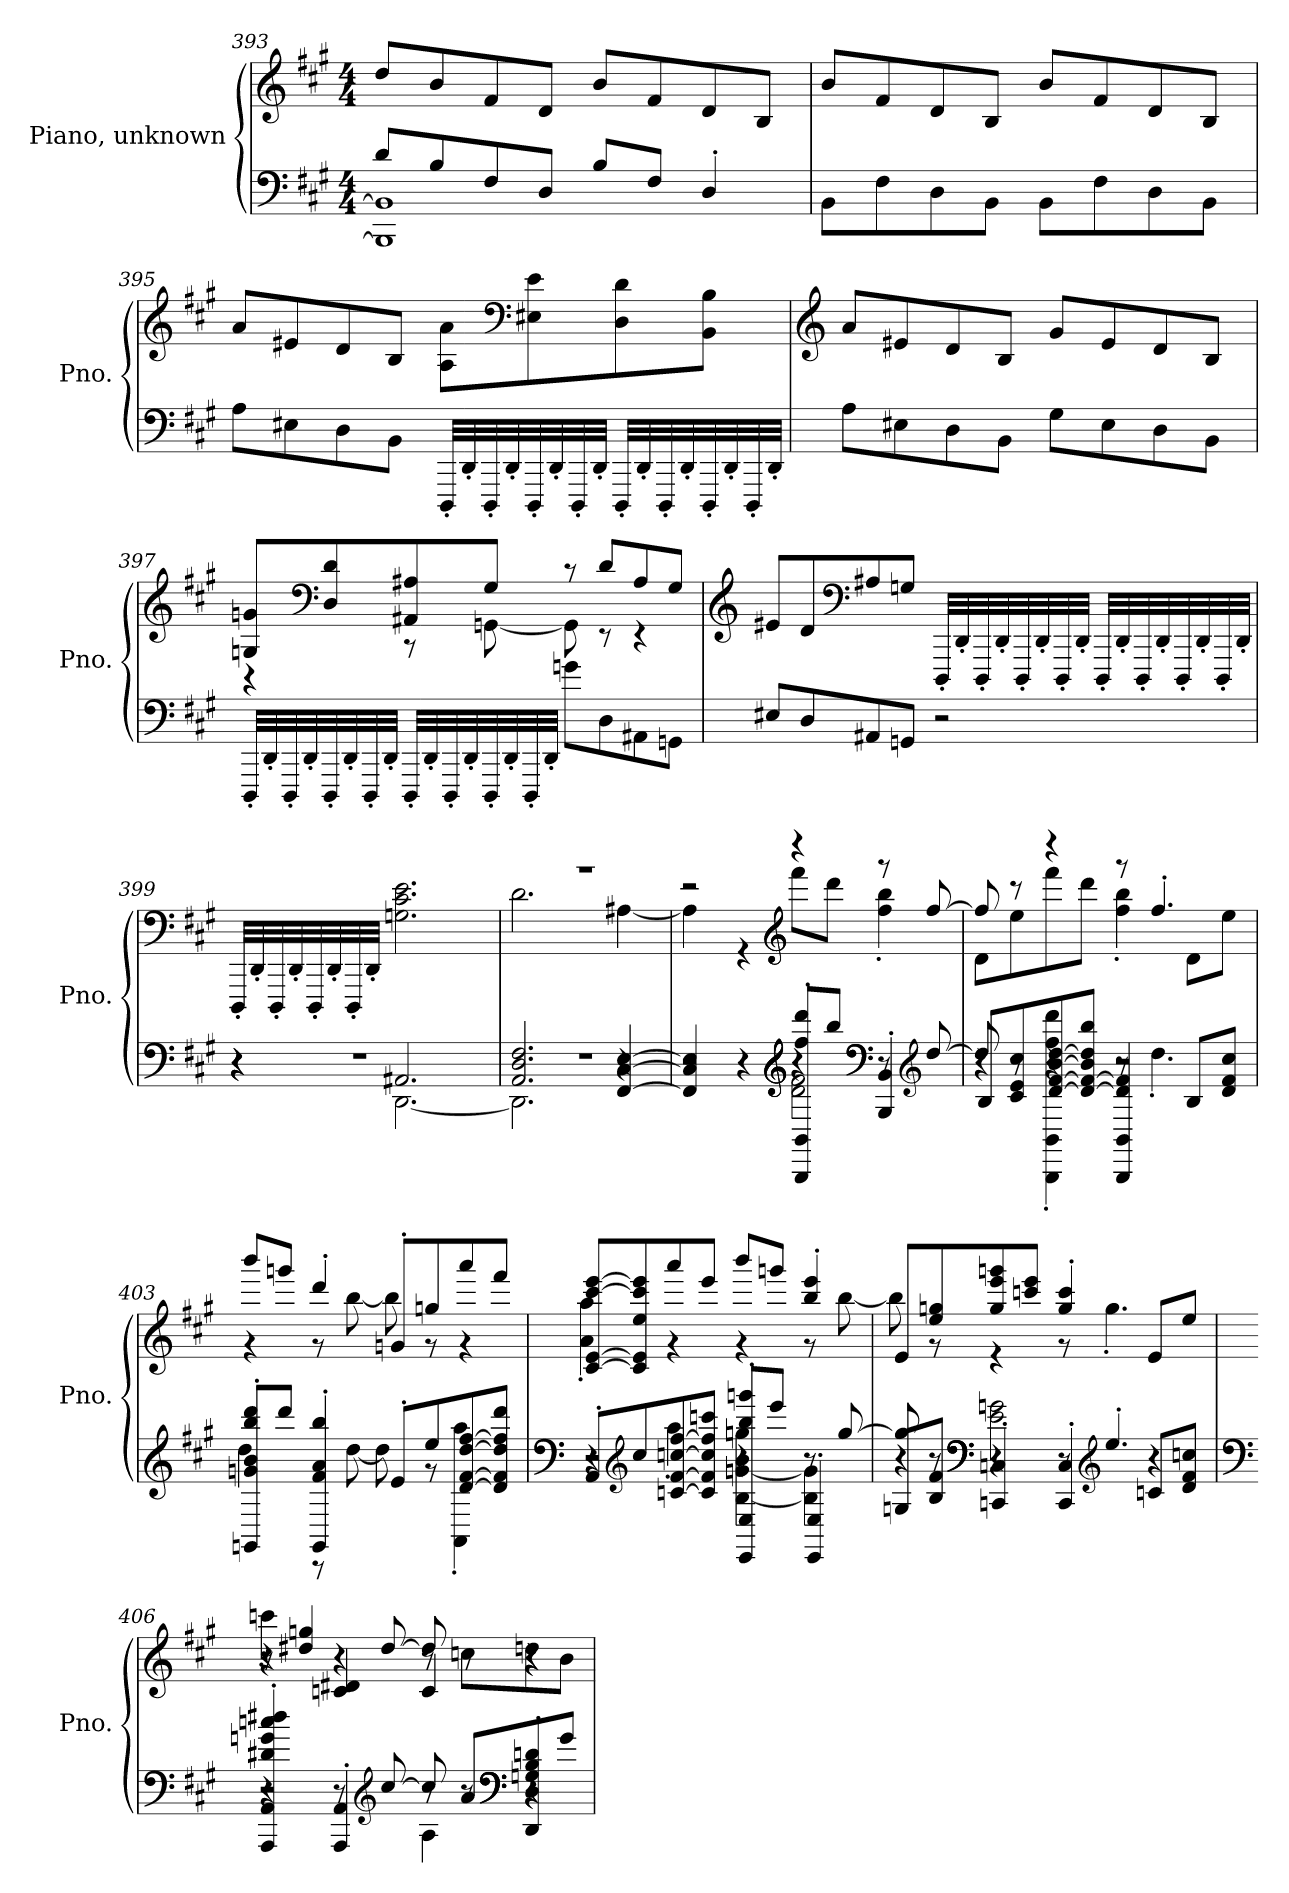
**kern	**kern
*part1	*part1
*staff2	*staff1
*I"Piano, unknown	*
*I'Pno.	*
*clefF4	*clefG2
*k[f#c#g#]	*k[f#c#g#]
*M4/4	*M4/4
=393	=393
*^	*
8d/L	1BBB] 1BB]	8dd/L
8B/	.	8b/
8F#/	.	8f#/
8D/J	.	8d/J
8B/L	.	8b/L
8F#/J	.	8f#/
4D'/	.	8d/
.	.	8B/J
*v	*v	*
=394	=394
8BB\L	8b/L
8F#\	8f#/
8D\	8d/
8BB\J	8B/J
8BB\L	8b/L
8F#\	8f#/
8D\	8d/
8BB\J	8B/J
!!LO:LB:g=z
=395	=395
8A\L	8a/L
8E#X\	8e#X/
8D\	8d/
8BB\J	8B/J
32DDD'/LLL	8A\ 8a\L
32DD'/	.
32DDD'/	.
32DD'/	.
*	*clefF4
32DDD'/	8E#X\ 8e#\
32DD'/	.
32DDD'/	.
32DD'/JJJ	.
32DDD'/LLL	8D\ 8d\
32DD'/	.
32DDD'/	.
32DD'/	.
32DDD'/	8BB\ 8B\J
32DD'/	.
32DDD'/	.
32DD'/JJJ	.
=396	=396
*	*clefG2
8A\L	8a/L
8E#X\	8e#X/
8D\	8d/
8BB\J	8B/J
8G#\L	8g#/L
8E#\	8e#/
8D\	8d/
8BB\J	8B/J
!!LO:LB:g=z
=397	=397
*	*^
32DDD'/LLL	8Gn/ 8gn/L	4r
32DD'/	.	.
32DDD'/	.	.
32DD'/	.	.
*	*clefF4	*
32DDD'/	8D/ 8d/	.
32DD'/	.	.
32DDD'/	.	.
32DD'/JJJ	.	.
32DDD'/LLL	8AA#X/ 8A#X/	8r
32DD'/	.	.
32DDD'/	.	.
32DD'/	.	.
32DDD'/	8G/J	[8GGn\
32DD'/	.	.
32DDD'/	.	.
32DD'/JJJ	.	.
8gn\L	8r	8GG\]
8D\	8d/L	8r
8AA#X\	8A#/	4r
8GGn\J	8G/J	.
*	*v	*v
!!LO:LB:g=z
=398	=398
*	*clefG2
8E#X/L	8e#X/L
8D/	8d/
*	*clefF4
8AA#X/	8A#X/
8GGn/J	8Gn/J
2r	32DDD'/LLL
.	32DD'/
.	32DDD'/
.	32DD'/
.	32DDD'/
.	32DD'/
.	32DDD'/
.	32DD'/JJJ
.	32DDD'/LLL
.	32DD'/
.	32DDD'/
.	32DD'/
.	32DDD'/
.	32DD'/
.	32DDD'/
.	32DD'/JJJ
=399	=399
*^	*
*	*^	*
1r	4r	4r	32DDD'/LLL
.	.	.	32DD'/
.	.	.	32DDD'/
.	.	.	32DD'/
.	.	.	32DDD'/
.	.	.	32DD'/
.	.	.	32DDD'/
.	.	.	32DD'/JJJ
.	[2.DD\	2.AA#X/	2.Gn\ 2.c#\ 2.e\
!!LO:PB:g=z
=400	=400	=400	=400
*	*	*	*^
1r	2.DD\]	2.AA/ 2.D/ 2.F#/	1r	2.d\
.	4r	[4FF#/ [4C#/ [4E/	.	[4A#X\
=401	=401	=401	=401	=401
2r	2r	4FF#/] 4C#/] 4E/]	2r	4A#\]
.	.	4r	.	4r
*clefG2	*	*	*clefG2	*
4r	2d\ 2f#\	8BBB/' 8BB/' 8ff#/' 8ddd/'L	4r	8fff#\L
.	.	8bb/J	.	8ddd\J
*clefF4	*	*	*	*
8r	.	4BBB/' 4BB/'	8r	4ff#\' 4bb\'
*clefG2	*	*	*	*
[8dd/	.	.	[8ff#/	.
=402	=402	=402	=402	=402
8dd/]	4r	8B/L	8ff#/]	8d\L
8r	.	8c#/ 8e/ 8cc#/	8r	8ee\
4r	4BBB\' 4BB\' 4ff#\' 4ddd\'	[8d/ [8f#/ [8b/ [8dd/	4r	8fff#\
.	.	8d/_ 8f#/_ 8b/] 8dd/] 8bb/J	.	8ddd\J
2r	8r	4BBB/ 4BB/ 4d/] 4f#/]	8r	4ff#\' 4bb\'
.	4.dd'\	.	4.ff#'/	.
.	.	8B/L	.	8d\L
.	.	8d/ 8f#/ 8cc#/J	.	8ee\J
*	*v	*v	*	*
=403	=403	=403	=403
8GGn/' 8gn/' 8b/' 8bb/' 8ddd/'L	4dd\	8bbb/L	4r
8ddd/J	.	8gggn/J	.
4GG/' 4f#/' 4a/' 4bb/'	8r	4ddd'/	8r
.	[8dd\	.	[8bb\
8e'/L	8dd\]	8gn'/L	8bb\]
8ee/	8r	8ggn/	8r
[8d/ [8f#/ [8dd/ [8ff#/	4AA\' 4aa\'	8aaa/	4r
8d/] 8f#/] 8dd/] 8ff#/] 8ddd/J	.	8fff#/J	.
*v	*v	*	*
!!LO:LB:g=z	!!
=404	=404	=404
*clefF4	*	*
*^	*	*
*	*^	*	*
2r	4r	8AA'/L	[8c#/ [8e/ [8ccc#/ [8eee/L	4a\' 4aa\'
*clefG2	*	*	*	*
.	.	8cc#/	8c#/] 8e/] 8ee/ 8ccc#/] 8eee/]	.
.	4aa'\	[8cn/ [8f#/ [8ccn/ [8ff#/	8aaa/	4r
.	.	8c/] 8f#/] 8cc/] 8ff#/] 8cccn/J	8eee/J	.
4r	[4B\ [4gn\ 4b\ 4ggn\	8EE/' 8E/' 8bb/' 8gggn/'L	8bbb/L	4r
.	.	8eee/J	8gggn/J	.
8r	4B\] 4g\]	4EE/' 4E/'	4bb/' 4eee/'	8r
[8gg/	.	.	.	[8bb\
=405	=405	=405	=405	=405
8gg/]	4r	8Gn/L	8e/L	8bb\]
8r	.	8B/ 8f#/J	8ee/ 8ggn/	8r
*clefF4	*	*	*	*
4r	2e\ 2gn\	4CCn/' 4Cn/'	8gg/ 8eee/ 8gggn/	4r
.	.	.	8cccn/ 8eee/J	.
8r	.	4CC/' 4C/'	4gg/' 4ccc/'	8r
*clefG2	*	*	*	*
4.ee'/	.	.	.	4.gg'\
.	4r	8cn/L	8e/L	.
.	.	8d/ 8f#/ 8ccn/J	8ee/J	.
*	*	*	*v	*v
!!LO:LB:g=z
=406	=406	=406	=406
*clefF4	*	*	*
*	*	*	*^
*	*	*	*	*^
4r	2r	4AAA/' 4AA/' 4d#X/' 4gn/' 4ccn/' 4dd#X/'	8r	4cccn'\	4r
.	.	.	4dd#X/ 4ggn/	.	.
8r	.	4AAA/' 4AA/'	.	4r	4cn/ 4d#X/
*clefG2	*	*	*	*	*
[8cc/	.	.	[8dd#/	.	.
8cc/]	4A\	8r	8dd#/]	8r	4c/
8r	.	8a/L	8r	8ccn\L	.
*clefF4	*	*	*	*	*
4r	4r	8DD/' 8D/' 8Gn/' 8B/' 8dn/'	4r	8ddn\	4r
.	.	8g/J	.	8b\J	.
*v	*v	*v	*	*	*
*	*v	*v	*v
=	=
*-	*-
